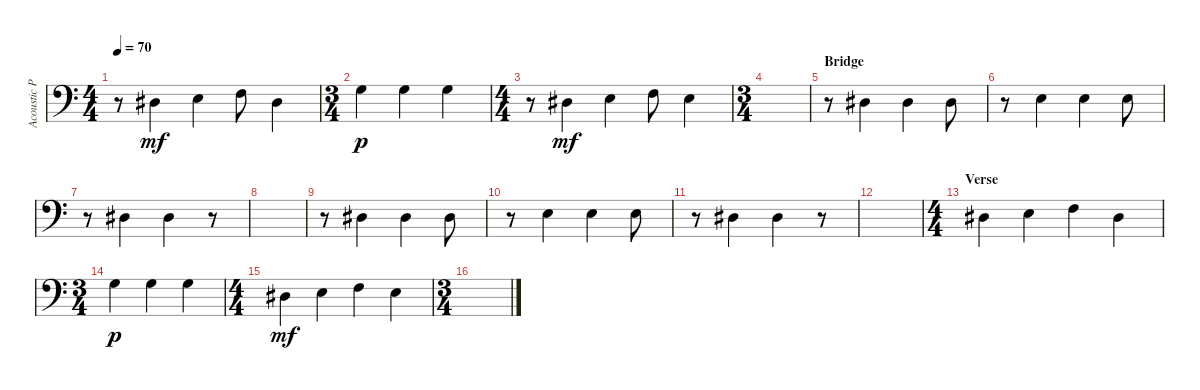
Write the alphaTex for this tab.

\track ("Acoustic Piano (Staff 2)" "Acoustic P") {instrument acousticgrandpiano}
\staff {score}
\tuning (E4 B3 G3 D3 A2 E2 B1) {hide}
\ts (4 4)
\tempo 70
\clef f4
\ks c
r.8{dy mf} 1.4.4 2.4.4 3.4.8 1.4.4 |
\ts (3 4)
0.3.4{dy p} 0.3.4 0.3.4 |
\ts (4 4)
r.8 1.4.4{dy mf} 2.4.4 3.4.8 2.4.4 |
\ts (3 4)
|
\section ("" "Bridge")
r.8 1.4.4 1.4.4 1.4.8 |
r.8 2.4.4 2.4.4 2.4.8 |
r.8 1.4.4 1.4.4 r.8 |
|
r.8 1.4.4 1.4.4 1.4.8 |
r.8 2.4.4 2.4.4 2.4.8 |
r.8 1.4.4 1.4.4 r.8 |
|
\ts (4 4)
\section ("" "Verse")
1.4.4 2.4.4 3.4.4 1.4.4 |
\ts (3 4)
0.3.4{dy p} 0.3.4 0.3.4 |
\ts (4 4)
1.4.4{dy mf} 2.4.4 3.4.4 2.4.4 |
\ts (3 4)
